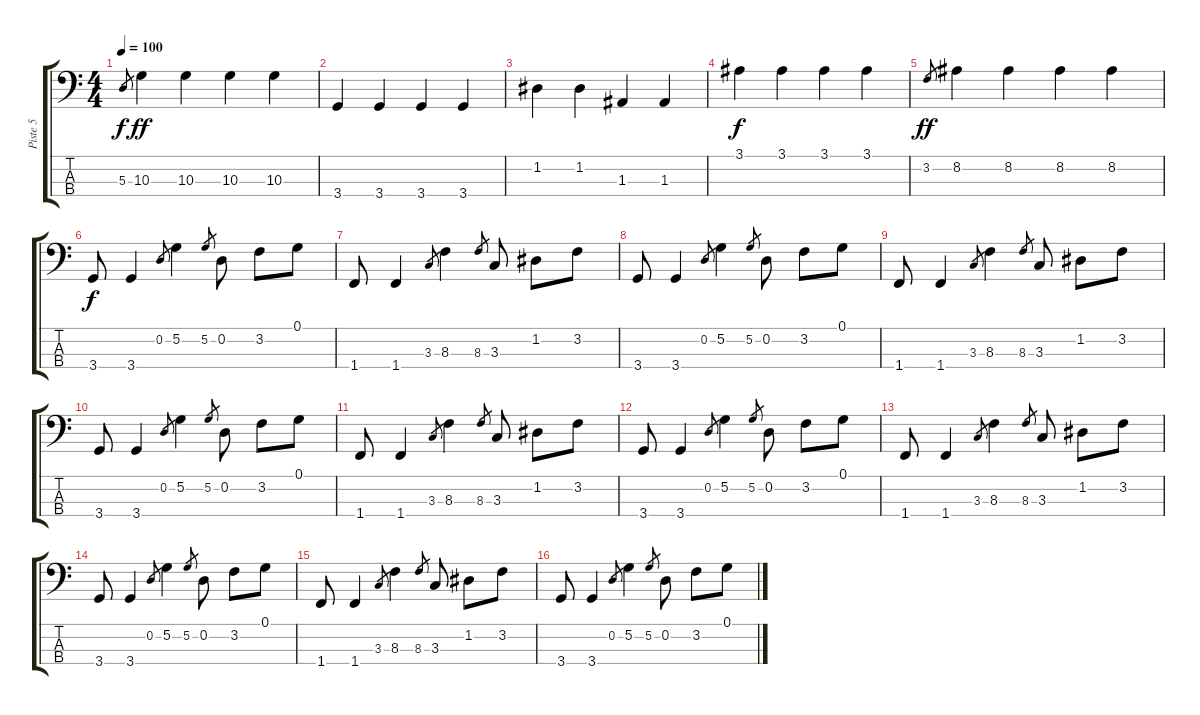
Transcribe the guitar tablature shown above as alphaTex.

\track ("Piste 5" "Piste 5") {instrument electricbassfinger}
\staff {score tabs}
\tuning (G2 D2 A1 E1) {hide}
\ts (4 4)
\tempo 100
\clef f4
\ks c
5.3.8{gr dy f} 10.3.4{dy ff} 10.3.4 10.3.4 10.3.4 |
3.4.4 3.4.4 3.4.4 3.4.4 |
1.2.4 1.2.4 1.3.4 1.3.4 |
3.1.4{dy f} 3.1.4 3.1.4 3.1.4 |
3.2.8{gr dy ff} 8.2.4 8.2.4 8.2.4 8.2.4 |
3.4.8{dy f} 3.4.4 0.2.8{gr} 5.2.4 5.2.8{gr} 0.2.8 3.2.8 0.1.8 |
1.4.8 1.4.4 3.3.8{gr} 8.3.4 8.3.8{gr} 3.3.8 1.2.8 3.2.8 |
3.4.8 3.4.4 0.2.8{gr} 5.2.4 5.2.8{gr} 0.2.8 3.2.8 0.1.8 |
1.4.8 1.4.4 3.3.8{gr} 8.3.4 8.3.8{gr} 3.3.8 1.2.8 3.2.8 |
3.4.8 3.4.4 0.2.8{gr} 5.2.4 5.2.8{gr} 0.2.8 3.2.8 0.1.8 |
1.4.8 1.4.4 3.3.8{gr} 8.3.4 8.3.8{gr} 3.3.8 1.2.8 3.2.8 |
3.4.8 3.4.4 0.2.8{gr} 5.2.4 5.2.8{gr} 0.2.8 3.2.8 0.1.8 |
1.4.8 1.4.4 3.3.8{gr} 8.3.4 8.3.8{gr} 3.3.8 1.2.8 3.2.8 |
3.4.8 3.4.4 0.2.8{gr} 5.2.4 5.2.8{gr} 0.2.8 3.2.8 0.1.8 |
1.4.8 1.4.4 3.3.8{gr} 8.3.4 8.3.8{gr} 3.3.8 1.2.8 3.2.8 |
3.4.8 3.4.4 0.2.8{gr} 5.2.4 5.2.8{gr} 0.2.8 3.2.8 0.1.8
